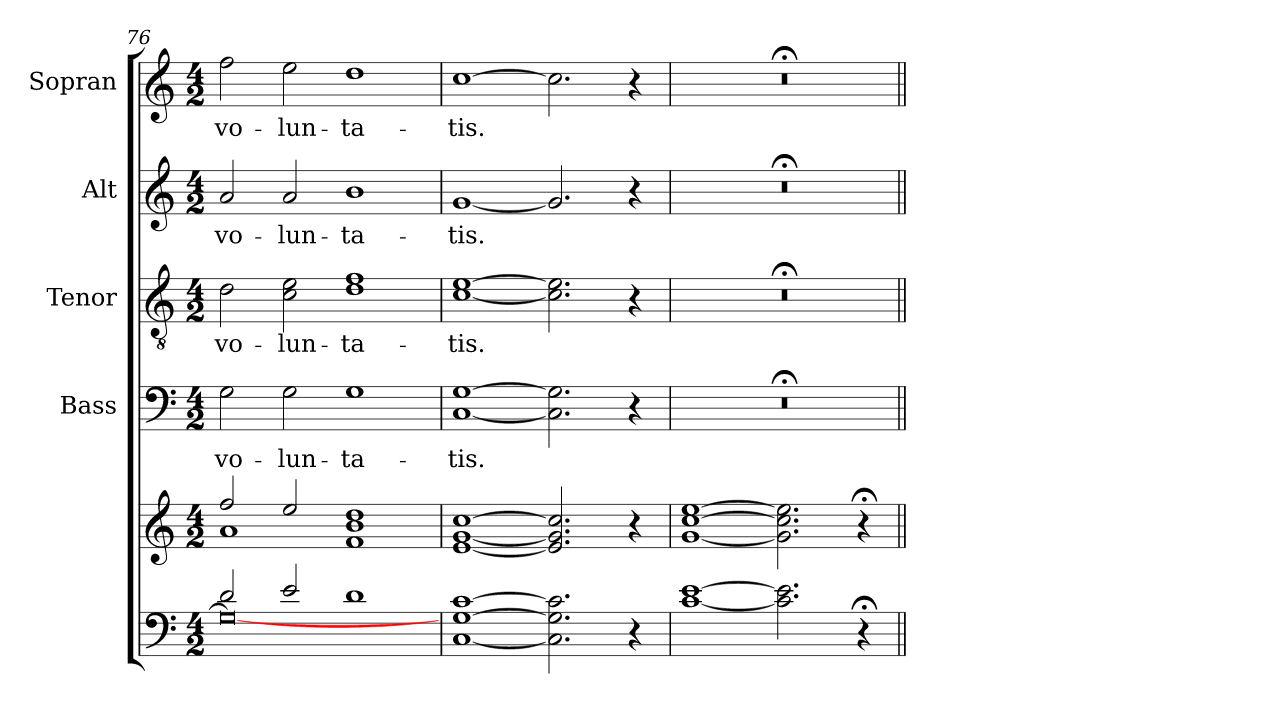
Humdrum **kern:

**kern	**kern	**kern	**text	**kern	**text	**kern	**text	**kern	**text
*part5	*part5	*part4	*part4	*part3	*part3	*part2	*part2	*part1	*part1
*staff6	*staff5	*staff4	*staff4	*staff3	*staff3	*staff2	*staff2	*staff1	*staff1
*	*	*I"Bass	*	*I"Tenor	*	*I"Alt	*	*I"Sopran	*
*	*	*I'B.	*	*I'T.	*	*I'A.	*	*I'S.	*
*clefF4	*clefG2	*clefF4	*	*clefGv2	*	*clefG2	*	*clefG2	*
*k[]	*k[]	*k[]	*	*k[]	*	*k[]	*	*k[]	*
*C:	*C:	*C:	*	*C:	*	*C:	*	*C:	*
*M4/2	*M4/2	*M4/2	*	*M4/2	*	*M4/2	*	*M4/2	*
=76	=76	=76	=76	=76	=76	=76	=76	=76	=76
*^	*^	*	*	*	*	*	*	*	*
!	!	!	!	!	!LO:LY:b	!	!LO:LY:b	!	!LO:LY:b	!	!LO:LY:b
2d/	0G_	2ff/	1a	2G\	vo-	2d\	vo-	2a/	vo-	2ff\	vo-
!	!	!	!	!	!LO:LY:b	!	!LO:LY:b	!	!LO:LY:b	!	!LO:LY:b
2e/	.	2ee/	.	2G\	-lun-	2c\ 2e\	-lun-	2a/	-lun-	2ee\	-lun-
!	!	!	!	!	!LO:LY:b	!	!LO:LY:b	!	!LO:LY:b	!	!LO:LY:b
1d	.	1b 1dd	1f	1G	-ta-	1d 1f	-ta-	1b	-ta-	1dd	-ta-
*v	*v	*	*	*	*	*	*	*	*	*	*
=77	=77	=77	=77	=77	=77	=77	=77	=77	=77	=77
!	!	!	!	!LO:LY:b	!	!LO:LY:b	!	!LO:LY:b	!	!LO:LY:b
*	*v	*v	*	*	*	*	*	*	*	*
[1C [1G [1c	[1e [1g [1cc	[1C [1G	-tis.	[1c [1e	-tis.	[1g	-tis.	[1cc	-tis.
2.C\] 2.G\] 2.c\]	2.e/] 2.g/] 2.cc/]	2.C\] 2.G\]	.	2.c\] 2.e\]	.	2.g/]	.	2.cc\]	.
4r	4r	4r	.	4r	.	4r	.	4r	.
=78	=78	=78	=78	=78	=78	=78	=78	=78	=78
[1c [1e	[1g [1cc [1ee	0r;<	.	0r;<	.	0r;<	.	0r;<	.
2.c\] 2.e\]	2.g\] 2.cc\] 2.ee\]	.	.	.	.	.	.	.	.
4r;<	4r;<	.	.	.	.	.	.	.	.
=||	=||	=||	=||	=||	=||	=||	=||	=||	=||
*-	*-	*-	*-	*-	*-	*-	*-	*-	*-
